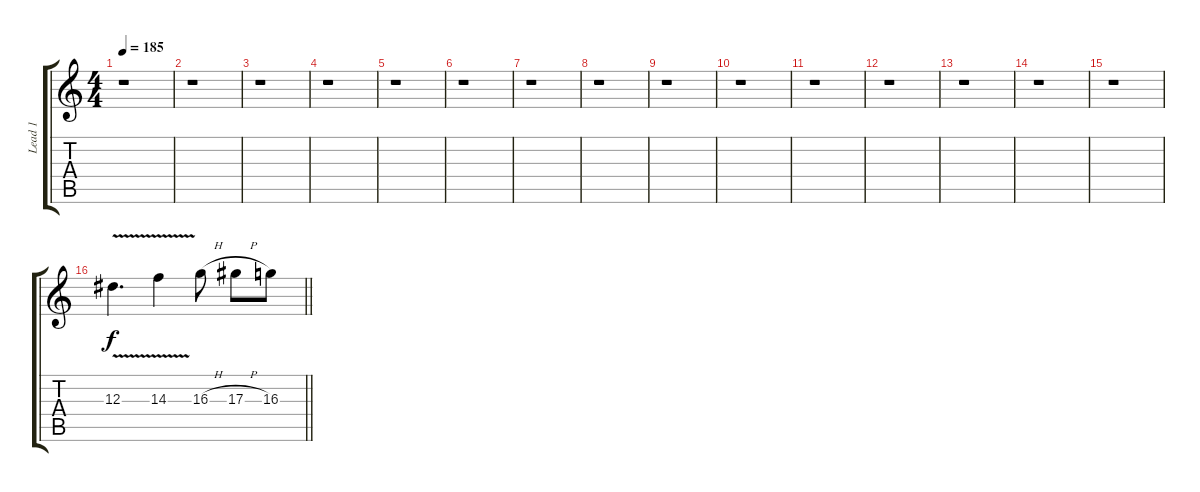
\track ("Lead 1" "Lead 1") {instrument overdrivenguitar}
\staff {score tabs}
\tuning (C4 G3 Eb3 Bb2 F2 C2) {hide}
\ts (4 4)
\tempo 185
\clef g2
\ks c
r.1{dy f} |
r.1 |
r.1 |
r.1 |
r.1 |
r.1 |
r.1 |
r.1 |
r.1 |
r.1 |
r.1 |
r.1 |
r.1 |
r.1 |
r.1 |
\barLineRight lightlight
12.3{v}.4{d} 14.3{v}.4 16.3{h}.8 17.3{h}.8 16.3.8
